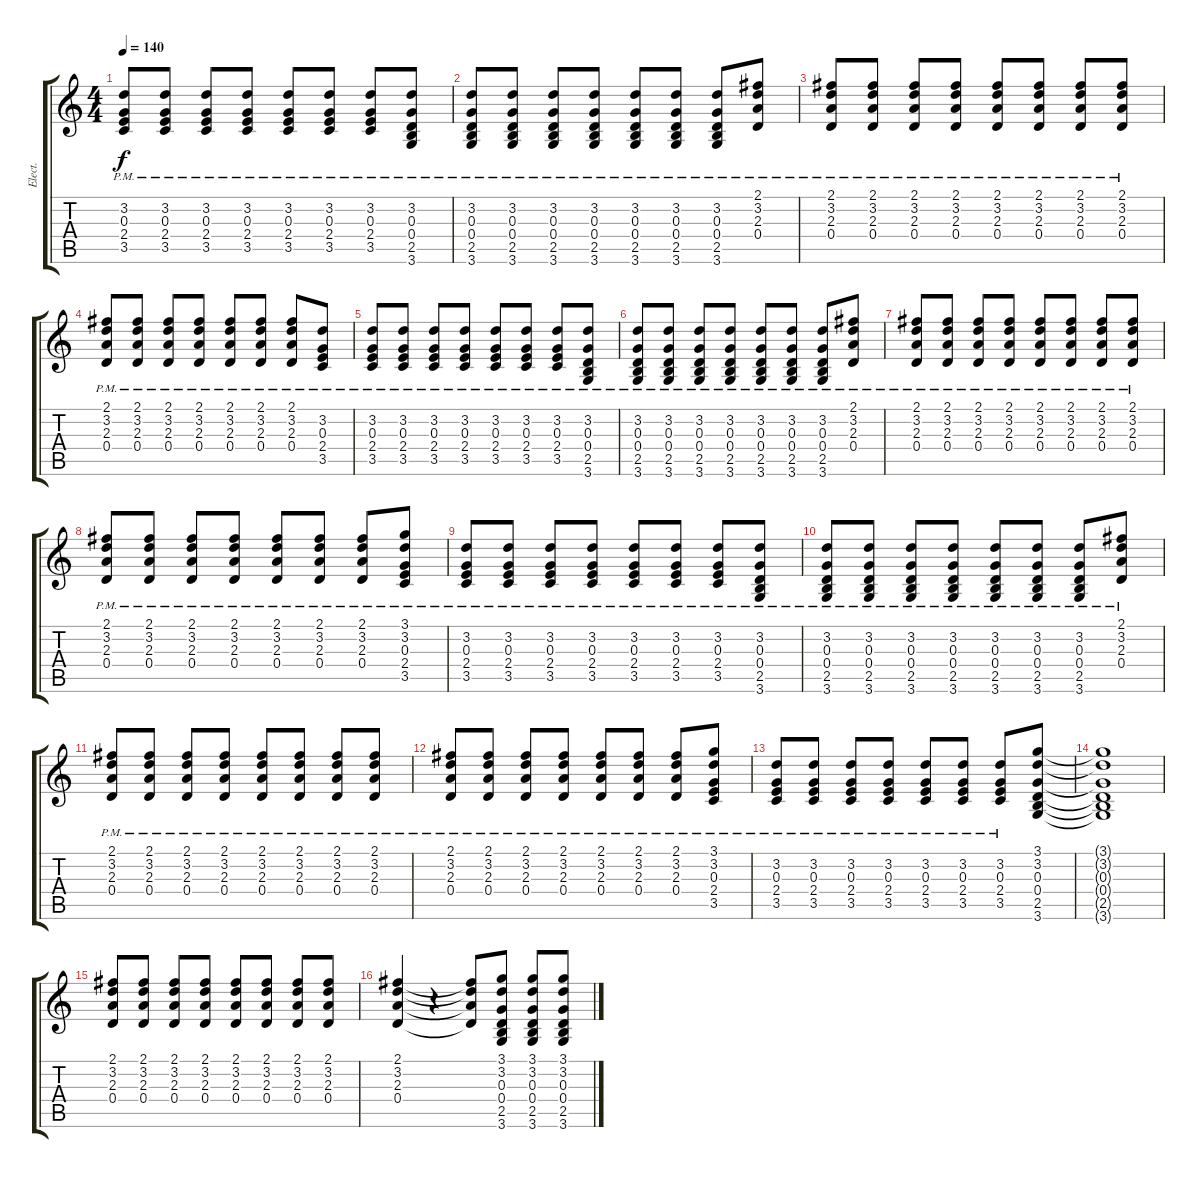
\track ("Elect." "Elect.") {instrument distortionguitar}
\staff {score tabs}
\tuning (E4 B3 G3 D3 A2 E2) {hide}
\ts (4 4)
\tempo 140
\clef g2
\ks c
(3.2{pm} 0.3 2.4 3.5).8{dy f} (3.2{pm} 0.3 2.4 3.5).8 (3.2{pm} 0.3 2.4 3.5).8 (3.2{pm} 0.3 2.4 3.5).8 (3.2{pm} 0.3 2.4 3.5).8 (3.2{pm} 0.3 2.4 3.5).8 (3.2{pm} 0.3 2.4 3.5).8 (3.2{pm} 0.3 0.4 2.5 3.6).8 |
(3.2{pm} 0.3 0.4 2.5 3.6).8 (3.2{pm} 0.3 0.4 2.5 3.6).8 (3.2{pm} 0.3 0.4 2.5 3.6).8 (3.2{pm} 0.3 0.4 2.5 3.6).8 (3.2{pm} 0.3 0.4 2.5 3.6).8 (3.2{pm} 0.3 0.4 2.5 3.6).8 (3.2{pm} 0.3 0.4 2.5 3.6).8 (2.1 3.2{pm} 2.3 0.4).8 |
(2.1{pm} 3.2 2.3 0.4).8 (2.1{pm} 3.2 2.3 0.4).8 (2.1{pm} 3.2 2.3 0.4).8 (2.1{pm} 3.2 2.3 0.4).8 (2.1{pm} 3.2 2.3 0.4).8 (2.1{pm} 3.2 2.3 0.4).8 (2.1{pm} 3.2 2.3 0.4).8 (2.1{pm} 3.2 2.3 0.4).8 |
(2.1{pm} 3.2 2.3 0.4).8 (2.1{pm} 3.2 2.3 0.4).8 (2.1{pm} 3.2 2.3 0.4).8 (2.1{pm} 3.2 2.3 0.4).8 (2.1{pm} 3.2 2.3 0.4).8 (2.1{pm} 3.2 2.3 0.4).8 (2.1{pm} 3.2 2.3 0.4).8 (3.2 0.3 2.4{pm} 3.5).8 |
(3.2{pm} 0.3 2.4 3.5).8 (3.2{pm} 0.3 2.4 3.5).8 (3.2{pm} 0.3 2.4 3.5).8 (3.2{pm} 0.3 2.4 3.5).8 (3.2{pm} 0.3 2.4 3.5).8 (3.2{pm} 0.3 2.4 3.5).8 (3.2{pm} 0.3 2.4 3.5).8 (3.2{pm} 0.3 0.4 2.5 3.6).8 |
(3.2{pm} 0.3 0.4 2.5 3.6).8 (3.2{pm} 0.3 0.4 2.5 3.6).8 (3.2{pm} 0.3 0.4 2.5 3.6).8 (3.2{pm} 0.3 0.4 2.5 3.6).8 (3.2{pm} 0.3 0.4 2.5 3.6).8 (3.2{pm} 0.3 0.4 2.5 3.6).8 (3.2{pm} 0.3 0.4 2.5 3.6).8 (2.1 3.2{pm} 2.3 0.4).8 |
(2.1{pm} 3.2 2.3 0.4).8 (2.1{pm} 3.2 2.3 0.4).8 (2.1{pm} 3.2 2.3 0.4).8 (2.1{pm} 3.2 2.3 0.4).8 (2.1{pm} 3.2 2.3 0.4).8 (2.1{pm} 3.2 2.3 0.4).8 (2.1{pm} 3.2 2.3 0.4).8 (2.1{pm} 3.2 2.3 0.4).8 |
(2.1{pm} 3.2 2.3 0.4).8 (2.1{pm} 3.2 2.3 0.4).8 (2.1{pm} 3.2 2.3 0.4).8 (2.1{pm} 3.2 2.3 0.4).8 (2.1{pm} 3.2 2.3 0.4).8 (2.1{pm} 3.2 2.3 0.4).8 (2.1{pm} 3.2 2.3 0.4).8 (3.1{pm} 3.2 0.3 2.4 3.5).8 |
(3.2{pm} 0.3 2.4 3.5).8 (3.2{pm} 0.3 2.4 3.5).8 (3.2{pm} 0.3 2.4 3.5).8 (3.2{pm} 0.3 2.4 3.5).8 (3.2{pm} 0.3 2.4 3.5).8 (3.2{pm} 0.3 2.4 3.5).8 (3.2{pm} 0.3 2.4 3.5).8 (3.2{pm} 0.3 0.4 2.5 3.6).8 |
(3.2{pm} 0.3 0.4 2.5 3.6).8 (3.2{pm} 0.3 0.4 2.5 3.6).8 (3.2{pm} 0.3 0.4 2.5 3.6).8 (3.2{pm} 0.3 0.4 2.5 3.6).8 (3.2{pm} 0.3 0.4 2.5 3.6).8 (3.2{pm} 0.3 0.4 2.5 3.6).8 (3.2{pm} 0.3 0.4 2.5 3.6).8 (2.1 3.2{pm} 2.3 0.4).8 |
(2.1{pm} 3.2 2.3 0.4).8 (2.1{pm} 3.2 2.3 0.4).8 (2.1{pm} 3.2 2.3 0.4).8 (2.1{pm} 3.2 2.3 0.4).8 (2.1{pm} 3.2 2.3 0.4).8 (2.1{pm} 3.2 2.3 0.4).8 (2.1{pm} 3.2 2.3 0.4).8 (2.1{pm} 3.2 2.3 0.4).8 |
(2.1{pm} 3.2 2.3 0.4).8 (2.1{pm} 3.2 2.3 0.4).8 (2.1{pm} 3.2 2.3 0.4).8 (2.1{pm} 3.2 2.3 0.4).8 (2.1{pm} 3.2 2.3 0.4).8 (2.1{pm} 3.2 2.3 0.4).8 (2.1{pm} 3.2 2.3 0.4).8 (3.1{pm} 3.2 0.3 2.4 3.5).8 |
(3.2{pm} 0.3 2.4 3.5).8 (3.2{pm} 0.3 2.4 3.5).8 (3.2{pm} 0.3 2.4 3.5).8 (3.2{pm} 0.3 2.4 3.5).8 (3.2{pm} 0.3 2.4 3.5).8 (3.2{pm} 0.3 2.4 3.5).8 (3.2{pm} 0.3 2.4 3.5).8 (3.1 3.2 0.3 0.4 2.5 3.6).8 |
(3.1{t} 3.2{t} 0.3{t} 0.4{t} 2.5{t} 3.6{t}).1 |
(2.1 3.2 2.3 0.4).8{instrument distortionguitar} (2.1 3.2 2.3 0.4).8 (2.1 3.2 2.3 0.4).8 (2.1 3.2 2.3 0.4).8 (2.1 3.2 2.3 0.4).8 (2.1 3.2 2.3 0.4).8 (2.1 3.2 2.3 0.4).8 (2.1 3.2 2.3 0.4).8 |
(2.1 3.2 2.3 0.4).4 r.4 (2.1{t} 3.2{t} 2.3{t} 0.4{t}).8 (3.1 3.2 0.3 0.4 2.5 3.6).8 (3.1 3.2 0.3 0.4 2.5 3.6).8 (3.1 3.2 0.3 0.4 2.5 3.6).8
